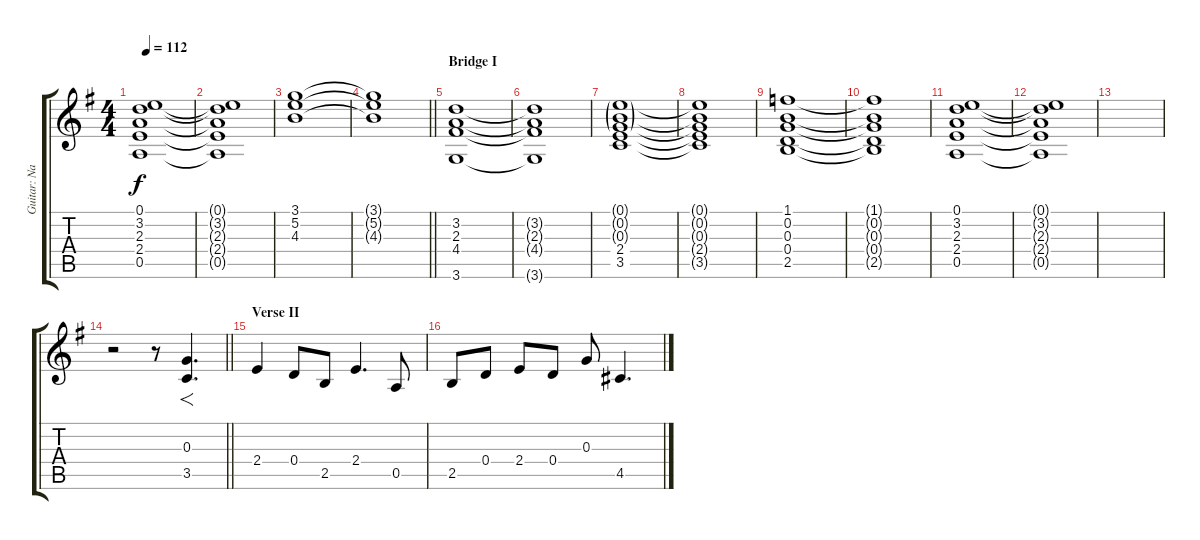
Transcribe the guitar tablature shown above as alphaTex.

\track ("Guitar: Nancy" "Guitar: Na") {instrument distortionguitar}
\staff {score tabs}
\tuning (E4 B3 G3 D3 A2 E2) {hide}
\ts (4 4)
\tempo 112
\clef g2
\ks g
(0.1 3.2 2.3 2.4 0.5).1{dy f} |
(0.1{t} 3.2{t} 2.3{t} 2.4{t} 0.5{t}).1 |
(3.1 5.2 4.3).1 |
\barLineRight lightlight
(3.1{t} 5.2{t} 4.3{t}).1 |
\section ("" "Bridge I")
(3.2 2.3 4.4 3.6).1 |
(3.2{t} 2.3{t} 4.4{t} 3.6{t}).1 |
(0.1{g} 0.2{g} 0.3{g} 2.4 3.5).1 |
(0.1{t} 0.2{t} 0.3{t} 2.4{t} 3.5{t}).1 |
(1.1 0.2 0.3 0.4 2.5).1 |
(1.1{t} 0.2{t} 0.3{t} 0.4{t} 2.5{t}).1 |
(0.1 3.2 2.3 2.4 0.5).1 |
(0.1{t} 3.2{t} 2.3{t} 2.4{t} 0.5{t}).1 |
|
\barLineRight lightlight
r.2 r.8 (0.3 3.5).4{f d} |
\section ("" "Verse II")
2.4.4 0.4.8 2.5.8 2.4.4{d} 0.5.8 |
2.5.8 0.4.8 2.4.8 0.4.8 0.3.8 4.5.4{d}
